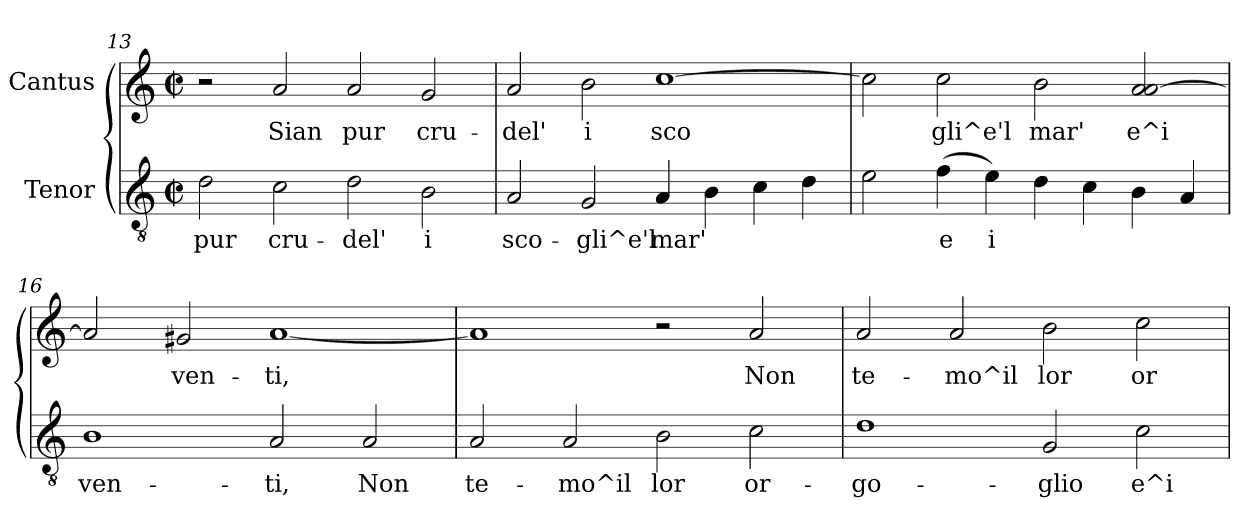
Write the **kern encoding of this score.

**kern	**text	**kern	**text
*part2	*part2	*part1	*part1
*staff2	*staff2	*staff1	*staff1
*I"Tenor	*	*I"Cantus	*
*clefGv2	*	*clefG2	*
*k[]	*	*k[]	*
*C:	*	*C:	*
*M2/2	*	*M2/2	*
*met(c|)	*	*met(c|)	*
=13	=13	=13	=13
!	!LO:LY:b:cj	!	!
2d\	pur	2r	.
!	!LO:LY:b:cj	!	!LO:LY:b:cj
2c\	cru-	2a/	Sian
!	!LO:LY:b:cj	!	!LO:LY:b:cj
2d\	-del'	2a/	pur
!	!LO:LY:b:cj	!	!LO:LY:b:cj
2B\	i	2g/	cru-
=14	=14	=14	=14
!	!LO:LY:b:cj	!	!LO:LY:b:cj
2A/	sco-	2a/	-del'
!	!LO:LY:b:cj	!	!LO:LY:b:cj
2G/	-gli^e'l	2b\	i
!	!LO:LY:b:cj	!	!LO:LY:b:cj
4A/	mar'	[>1cc	sco-
!	!LO:LY:b:cj	!	!
4B\	.	.	.
!	!LO:LY:b:cj	!	!
4c\	.	.	.
!	!LO:LY:b:cj	!	!
4d\	.	.	.
=15	=15	=15	=15
!	!LO:LY:b:cj	!	!LO:LY:b:cj
2e\	.	2cc\]	--
!	!LO:LY:b:cj	!	!LO:LY:b:cj
(<4f\	e	2cc\	-gli^e'l
!	!LO:LY:b:cj	!	!
4e\)	i	.	.
!	!LO:LY:b:cj	!	!LO:LY:b:cj
4d\	.	2b\	mar'
!	!LO:LY:b:cj	!	!
4c\	.	.	.
!	!LO:LY:b:cj	!	!LO:LY:b:cj
4B\	.	2a/ [<2a/	e^i
!	!LO:LY:b:cj	!	!
4A/	.	.	.
=16	=16	=16	=16
!	!LO:LY:b:cj	!	!LO:LY:b:cj
1B	ven-	2a/]	.
!	!	!	!LO:LY:b:cj
.	.	2g#/	ven-
!	!LO:LY:b:cj	!	!LO:LY:b:cj
2A/	-ti,	[<1a	-ti,
!	!LO:LY:b:cj	!	!
2A/	Non	.	.
=17	=17	=17	=17
!	!LO:LY:b:cj	!	!LO:LY:b:cj
2A/	te-	1a]	.
!	!LO:LY:b:cj	!	!
2A/	-mo^il	.	.
!	!LO:LY:b:cj	!	!
2B\	lor	2r	.
!	!LO:LY:b:cj	!	!LO:LY:b:cj
2c\	or-	2a/	Non
!!LO:LB:g=z
=18	=18	=18	=18
!	!LO:LY:b:cj	!	!LO:LY:b:cj
1d	-go-	2a/	te-
!	!	!	!LO:LY:b:cj
.	.	2a/	-mo^il
!	!LO:LY:b:cj	!	!LO:LY:b:cj
2G/	-glio	2b\	lor
!	!LO:LY:b:cj	!	!LO:LY:b:cj
2c\	e^i	2cc\	or-
=	=	=	=
*-	*-	*-	*-
